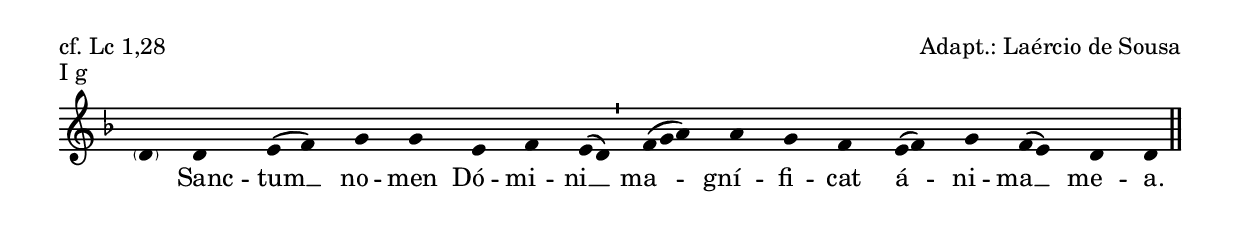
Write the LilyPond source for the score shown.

\version "2.24.1"

\include "gregorian.ly"
\include "../../../modules/lilypond/neums.ily"
\include "../../../modules/lilypond/spacing.ily"
\include "../../../modules/lilypond/layout.ily"
\include "../../../modules/lilypond/lyrics.ily"
\include "../../../modules/lilypond/symbols.ily"

antiphonChant = \relative c' {
  \AntiphonSignature
  \key d \minor
  \Cp d \C d \CC e f \C g g e f \CC e d
  \divisioMinima
  \CCC f g a \C a g f \CC e f \C g \CC f e \C d d
  \finalis

}

antiphonLyrics = \lyricmode {
  _ Sanc -- tum __ no -- men Dó -- mi -- ni __
  ma -- gní -- fi -- cat á -- ni -- ma __ me -- a.
}

antiphonLyricsPt = \lyricmode {

  Ao san -- to __ no -- me do Se -- nhor __
  en -- gran -- de -- ce a __ mi -- nha __ al -- ma.
}

\GregorianTranscriptionLayout

\header {
  meter = "cf. Lc 1,28"
  arranger = "Adapt.: Laércio de Sousa"
}

\score {
  \header {
    piece = "I g"
  }

  \new GregorianTranscriptionStaff <<
    \new GregorianTranscriptionVoice = "antiphon" {
      \antiphonChant
    }

    \new GregorianTranscriptionLyrics \lyricsto "antiphon" \antiphonLyrics
    \new GregorianTranscriptionAltLyrics \lyricsto "antiphon" \antiphonLyricsPt
  >>
}